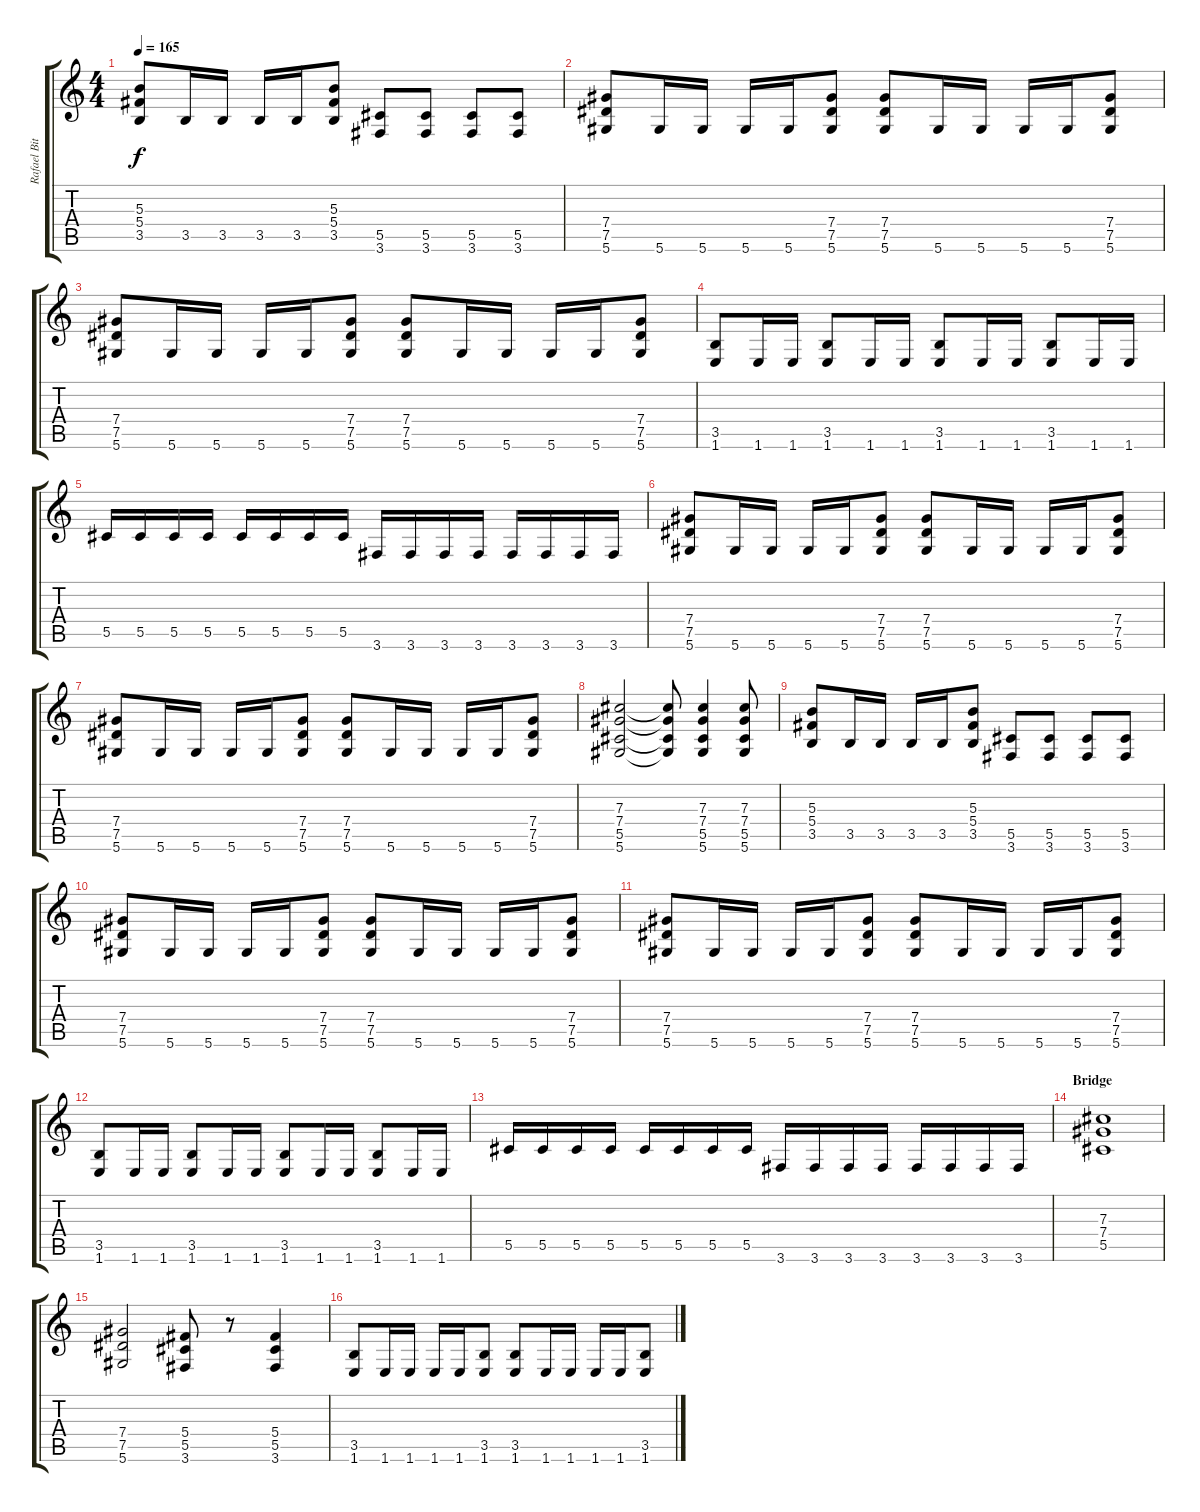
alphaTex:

\track ("Rafael Bittencourt" "Rafael Bit") {instrument distortionguitar}
\staff {score tabs}
\tuning (Eb4 Bb3 Gb3 Db3 Ab2 Eb2) {hide}
\ts (4 4)
\tempo 165
\clef g2
\ks c
(5.3 5.4 3.5).8{dy f} 3.5.16 3.5.16 3.5.16 3.5.16 (5.3 5.4 3.5).8 (5.5 3.6).8 (5.5 3.6).8 (5.5 3.6).8 (5.5 3.6).8 |
(7.4 7.5 5.6).8 5.6.16 5.6.16 5.6.16 5.6.16 (7.4 7.5 5.6).8 (7.4 7.5 5.6).8 5.6.16 5.6.16 5.6.16 5.6.16 (7.4 7.5 5.6).8 |
(7.4 7.5 5.6).8 5.6.16 5.6.16 5.6.16 5.6.16 (7.4 7.5 5.6).8 (7.4 7.5 5.6).8 5.6.16 5.6.16 5.6.16 5.6.16 (7.4 7.5 5.6).8 |
(3.5 1.6).8 1.6.16 1.6.16 (3.5 1.6).8 1.6.16 1.6.16 (3.5 1.6).8 1.6.16 1.6.16 (3.5 1.6).8 1.6.16 1.6.16 |
5.5.16 5.5.16 5.5.16 5.5.16 5.5.16 5.5.16 5.5.16 5.5.16 3.6.16 3.6.16 3.6.16 3.6.16 3.6.16 3.6.16 3.6.16 3.6.16 |
(7.4 7.5 5.6).8 5.6.16 5.6.16 5.6.16 5.6.16 (7.4 7.5 5.6).8 (7.4 7.5 5.6).8 5.6.16 5.6.16 5.6.16 5.6.16 (7.4 7.5 5.6).8 |
(7.4 7.5 5.6).8 5.6.16 5.6.16 5.6.16 5.6.16 (7.4 7.5 5.6).8 (7.4 7.5 5.6).8 5.6.16 5.6.16 5.6.16 5.6.16 (7.4 7.5 5.6).8 |
(7.3 7.4 5.5 5.6).2 (7.3{t} 7.4{t} 5.5{t} 5.6{t}).8 (7.3 7.4 5.5 5.6).4 (7.3 7.4 5.5 5.6).8 |
(5.3 5.4 3.5).8 3.5.16 3.5.16 3.5.16 3.5.16 (5.3 5.4 3.5).8 (5.5 3.6).8 (5.5 3.6).8 (5.5 3.6).8 (5.5 3.6).8 |
(7.4 7.5 5.6).8 5.6.16 5.6.16 5.6.16 5.6.16 (7.4 7.5 5.6).8 (7.4 7.5 5.6).8 5.6.16 5.6.16 5.6.16 5.6.16 (7.4 7.5 5.6).8 |
(7.4 7.5 5.6).8 5.6.16 5.6.16 5.6.16 5.6.16 (7.4 7.5 5.6).8 (7.4 7.5 5.6).8 5.6.16 5.6.16 5.6.16 5.6.16 (7.4 7.5 5.6).8 |
(3.5 1.6).8 1.6.16 1.6.16 (3.5 1.6).8 1.6.16 1.6.16 (3.5 1.6).8 1.6.16 1.6.16 (3.5 1.6).8 1.6.16 1.6.16 |
5.5.16 5.5.16 5.5.16 5.5.16 5.5.16 5.5.16 5.5.16 5.5.16 3.6.16 3.6.16 3.6.16 3.6.16 3.6.16 3.6.16 3.6.16 3.6.16 |
\section ("" "Bridge")
(7.3 7.4 5.5).1 |
(7.4 7.5 5.6).2 (5.4 5.5 3.6).8 r.8 (5.4 5.5 3.6).4 |
(3.5 1.6).8 1.6.16 1.6.16 1.6.16 1.6.16 (3.5 1.6).8 (3.5 1.6).8 1.6.16 1.6.16 1.6.16 1.6.16 (3.5 1.6).8
